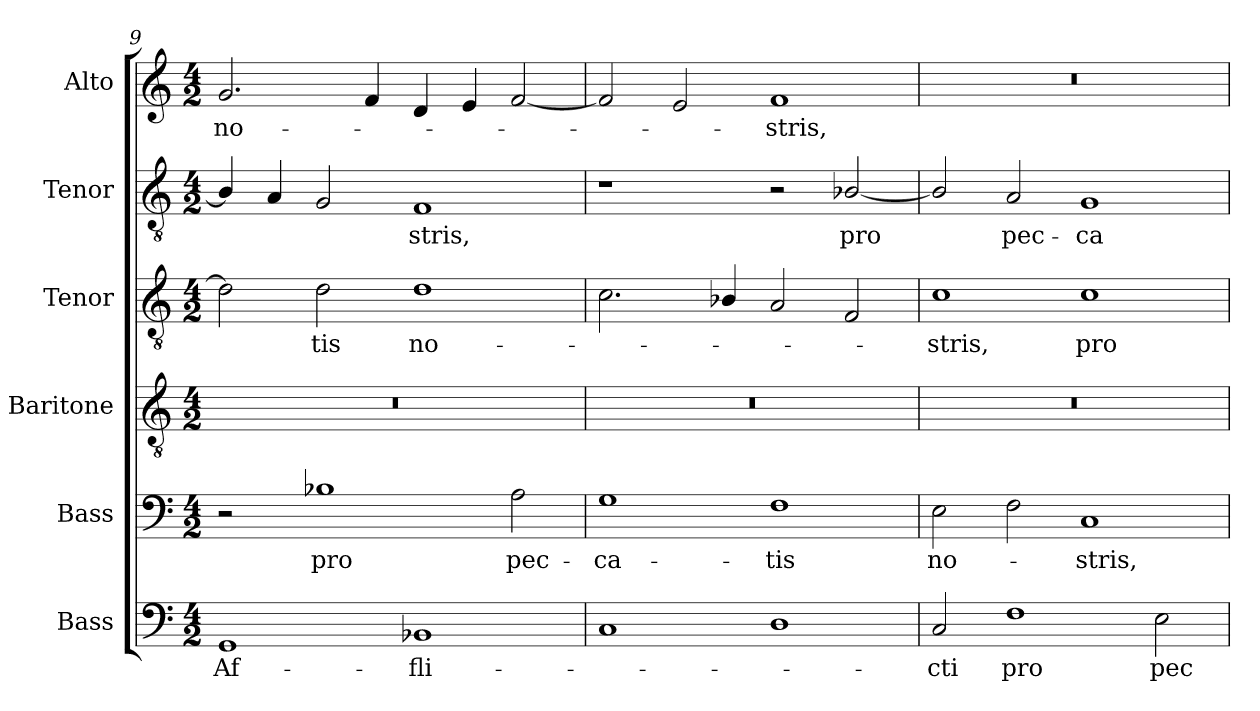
**kern	**text	**kern	**text	**kern	**kern	**text	**kern	**text	**kern	**text
*part6	*part6	*part5	*part5	*part4	*part3	*part3	*part2	*part2	*part1	*part1
*staff6	*staff6	*staff5	*staff5	*staff4	*staff3	*staff3	*staff2	*staff2	*staff1	*staff1
*I"Bass	*	*I"Bass	*	*I"Baritone	*I"Tenor	*	*I"Tenor	*	*I"Alto	*
*I'B.	*	*I'B.	*	*I'Bar.	*I'T.	*	*I'T.	*	*I'A.	*
*clefF4	*	*clefF4	*	*clefGv2	*clefGv2	*	*clefGv2	*	*clefG2	*
*	*	*	*	*ITrd7c12	*ITrd7c12	*	*ITrd7c12	*	*	*
*k[]	*	*k[]	*	*k[]	*k[]	*	*k[]	*	*k[]	*
*C:	*	*C:	*	*C:	*C:	*	*C:	*	*C:	*
*M4/2	*	*M4/2	*	*M4/2	*M4/2	*	*M4/2	*	*M4/2	*
=9	=9	=9	=9	=9	=9	=9	=9	=9	=9	=9
!	!LO:LY:b:color=#000000	!	!	!LO:N:vis=1	!	!	!	!	!	!
!	!	!	!	!	!	!	!	!	!	!LO:LY:b:color=#000000
1GGi	Af-	2r	.	0r	2Di\]	.	4BB-i/]	.	2.gi/	no-
.	.	.	.	.	.	.	4AAi/	.	.	.
!	!	!	!LO:LY:b:color=#000000	!	!	!	!	!	!	!
!	!	!	!	!	!	!LO:LY:b:color=#000000	!	!	!	!
.	.	1B-Xi	pro	.	2Di\	-tis	2GGi/	.	.	.
.	.	.	.	.	.	.	.	.	4fi/	.
!	!LO:LY:b:color=#000000	!	!	!	!	!	!	!	!	!
!	!	!	!	!	!	!LO:LY:b:color=#000000	!	!	!	!
!	!	!	!	!	!	!	!	!LO:LY:b:color=#000000	!	!
1BB-Xi	-fli-	.	.	.	1Di	no-	1FFi	-stris,	4di/	.
.	.	.	.	.	.	.	.	.	4ei/	.
!	!	!	!LO:LY:b:color=#000000	!	!	!	!	!	!	!
.	.	2Ai\	pec-	.	.	.	.	.	[2fi/	.
!!LO:PB:g=z
=10	=10	=10	=10	=10	=10	=10	=10	=10	=10	=10
!	!	!	!LO:LY:b:color=#000000	!LO:N:vis=1	!	!	!	!	!	!
1Ci	.	1Gi	-ca-	0r	2.Ci\	.	1r	.	2fi/]	.
.	.	.	.	.	.	.	.	.	2ei/	.
.	.	.	.	.	4BB-Xi/	.	.	.	.	.
!	!	!	!LO:LY:b:color=#000000	!	!	!	!	!	!	!
!	!	!	!	!	!	!	!	!	!	!LO:LY:b:color=#000000
1Di	.	1Fi	-tis	.	2AAi/	.	2r	.	1fi	-stris,
!	!	!	!	!	!	!	!	!LO:LY:b:color=#000000	!	!
.	.	.	.	.	2FFi/	.	[2BB-Xi/	pro	.	.
=11	=11	=11	=11	=11	=11	=11	=11	=11	=11	=11
!	!LO:LY:b:color=#000000	!	!	!	!	!	!	!	!	!
!	!	!	!LO:LY:b:color=#000000	!LO:N:vis=1	!	!	!	!	!	!
!	!	!	!	!	!	!LO:LY:b:color=#000000	!	!	!LO:N:vis=1	!
2Ci/	-cti	2Ei\	no-	0r	1Ci	-stris,	2BB-i/]	.	0r	.
!	!LO:LY:b:color=#000000	!	!	!	!	!	!	!	!	!
!	!	!	!	!	!	!	!	!LO:LY:b:color=#000000	!	!
1Fi	pro	2Fi\	.	.	.	.	2AAi/	pec-	.	.
!	!	!	!LO:LY:b:color=#000000	!	!	!	!	!	!	!
!	!	!	!	!	!	!LO:LY:b:color=#000000	!	!	!	!
!	!	!	!	!	!	!	!	!LO:LY:b:color=#000000	!	!
.	.	1Ci	-stris,	.	1Ci	pro	1GGi	-ca-	.	.
!	!LO:LY:b:color=#000000	!	!	!	!	!	!	!	!	!
2Ei\	pec-	.	.	.	.	.	.	.	.	.
=	=	=	=	=	=	=	=	=	=	=
*-	*-	*-	*-	*-	*-	*-	*-	*-	*-	*-
